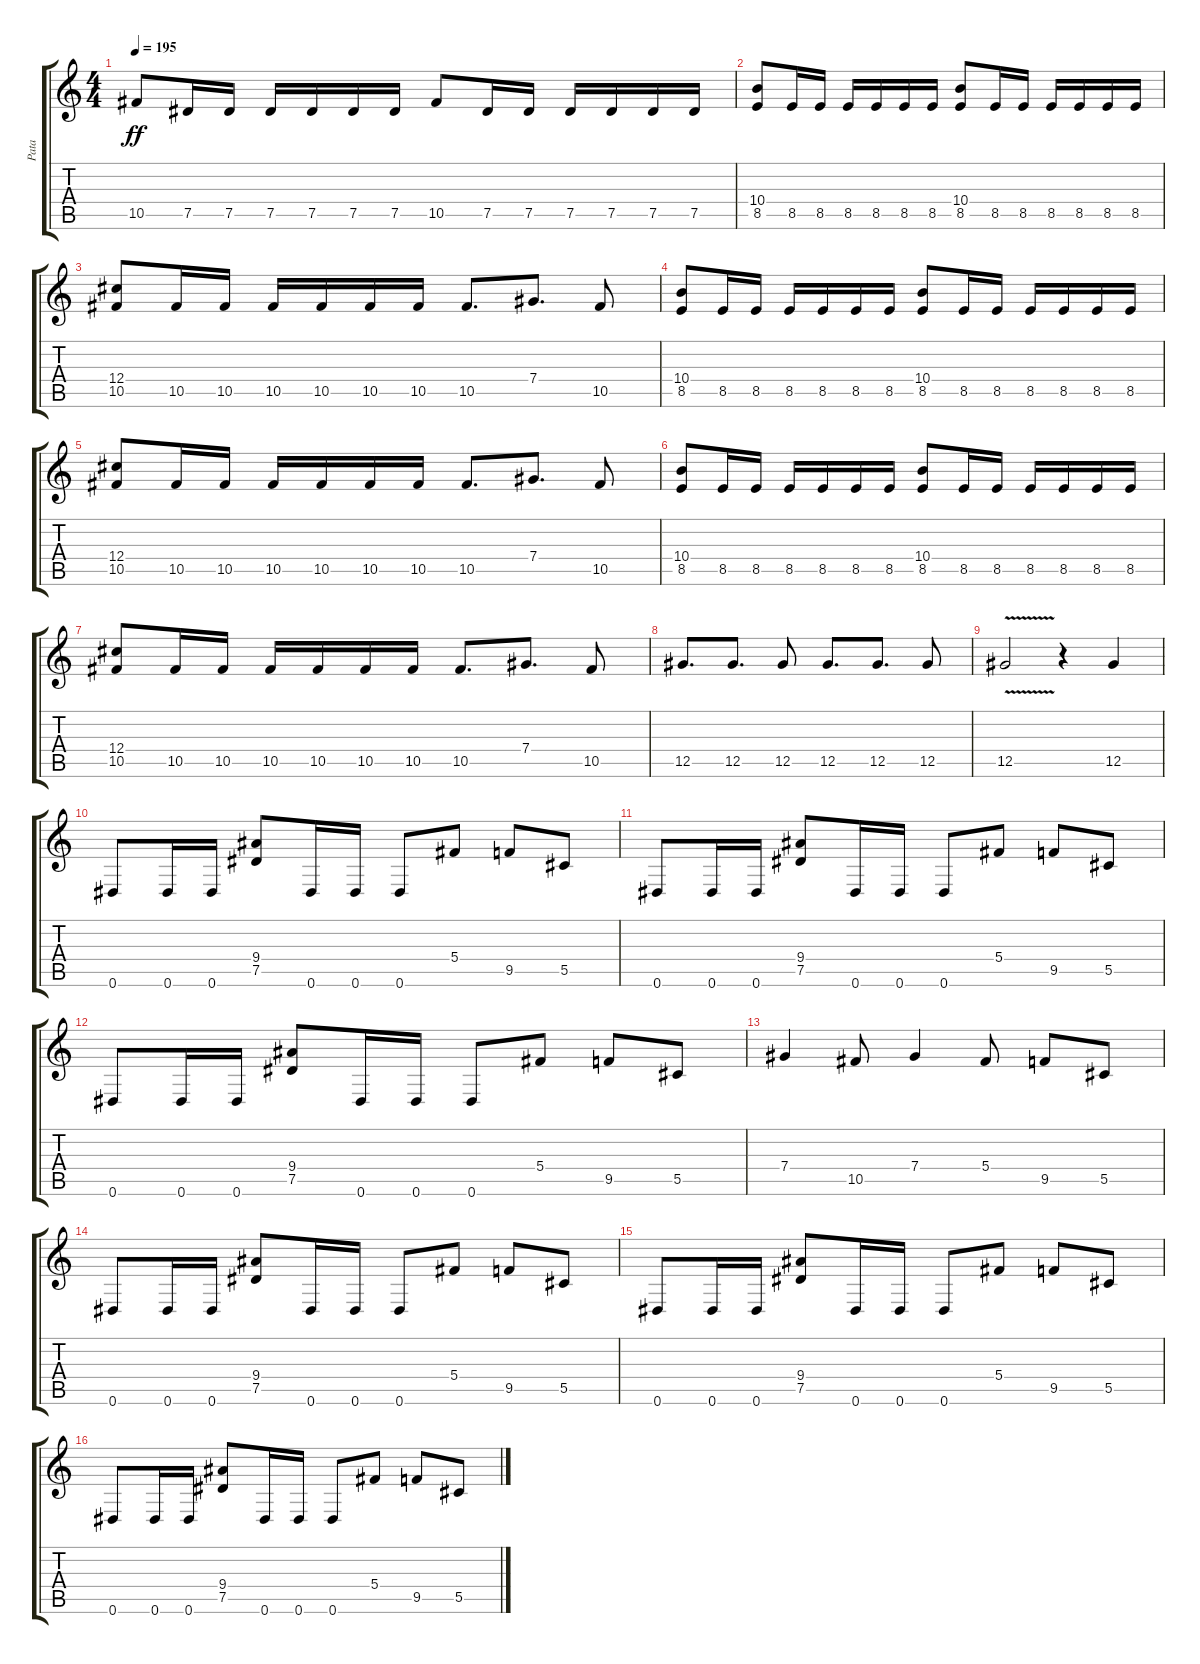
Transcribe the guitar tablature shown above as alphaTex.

\track ("Pata" "Pata") {instrument distortionguitar}
\staff {score tabs}
\tuning (Eb4 Bb3 Gb3 Db3 Ab2 Eb2) {hide}
\ts (4 4)
\tempo 195
\clef g2
\ks c
10.5.8{dy ff} 7.5.16 7.5.16 7.5.16 7.5.16 7.5.16 7.5.16 10.5.8 7.5.16 7.5.16 7.5.16 7.5.16 7.5.16 7.5.16 |
(10.4 8.5).8 8.5.16 8.5.16 8.5.16 8.5.16 8.5.16 8.5.16 (10.4 8.5).8 8.5.16 8.5.16 8.5.16 8.5.16 8.5.16 8.5.16 |
(12.4 10.5).8 10.5.16 10.5.16 10.5.16 10.5.16 10.5.16 10.5.16 10.5.8{d} 7.4.8{d} 10.5.8 |
(10.4 8.5).8 8.5.16 8.5.16 8.5.16 8.5.16 8.5.16 8.5.16 (10.4 8.5).8 8.5.16 8.5.16 8.5.16 8.5.16 8.5.16 8.5.16 |
(12.4 10.5).8 10.5.16 10.5.16 10.5.16 10.5.16 10.5.16 10.5.16 10.5.8{d} 7.4.8{d} 10.5.8 |
(10.4 8.5).8 8.5.16 8.5.16 8.5.16 8.5.16 8.5.16 8.5.16 (10.4 8.5).8 8.5.16 8.5.16 8.5.16 8.5.16 8.5.16 8.5.16 |
(12.4 10.5).8 10.5.16 10.5.16 10.5.16 10.5.16 10.5.16 10.5.16 10.5.8{d} 7.4.8{d} 10.5.8 |
12.5.8{d} 12.5.8{d} 12.5.8 12.5.8{d} 12.5.8{d} 12.5.8 |
12.5{v}.2 r.4 12.5.4 |
0.6.8 0.6.16 0.6.16 (9.4 7.5).8 0.6.16 0.6.16 0.6.8 5.4.8 9.5.8 5.5.8 |
0.6.8 0.6.16 0.6.16 (9.4 7.5).8 0.6.16 0.6.16 0.6.8 5.4.8 9.5.8 5.5.8 |
0.6.8 0.6.16 0.6.16 (9.4 7.5).8 0.6.16 0.6.16 0.6.8 5.4.8 9.5.8 5.5.8 |
7.4.4 10.5.8 7.4.4 5.4.8 9.5.8 5.5.8 |
0.6.8 0.6.16 0.6.16 (9.4 7.5).8 0.6.16 0.6.16 0.6.8 5.4.8 9.5.8 5.5.8 |
0.6.8 0.6.16 0.6.16 (9.4 7.5).8 0.6.16 0.6.16 0.6.8 5.4.8 9.5.8 5.5.8 |
0.6.8 0.6.16 0.6.16 (9.4 7.5).8 0.6.16 0.6.16 0.6.8 5.4.8 9.5.8 5.5.8
